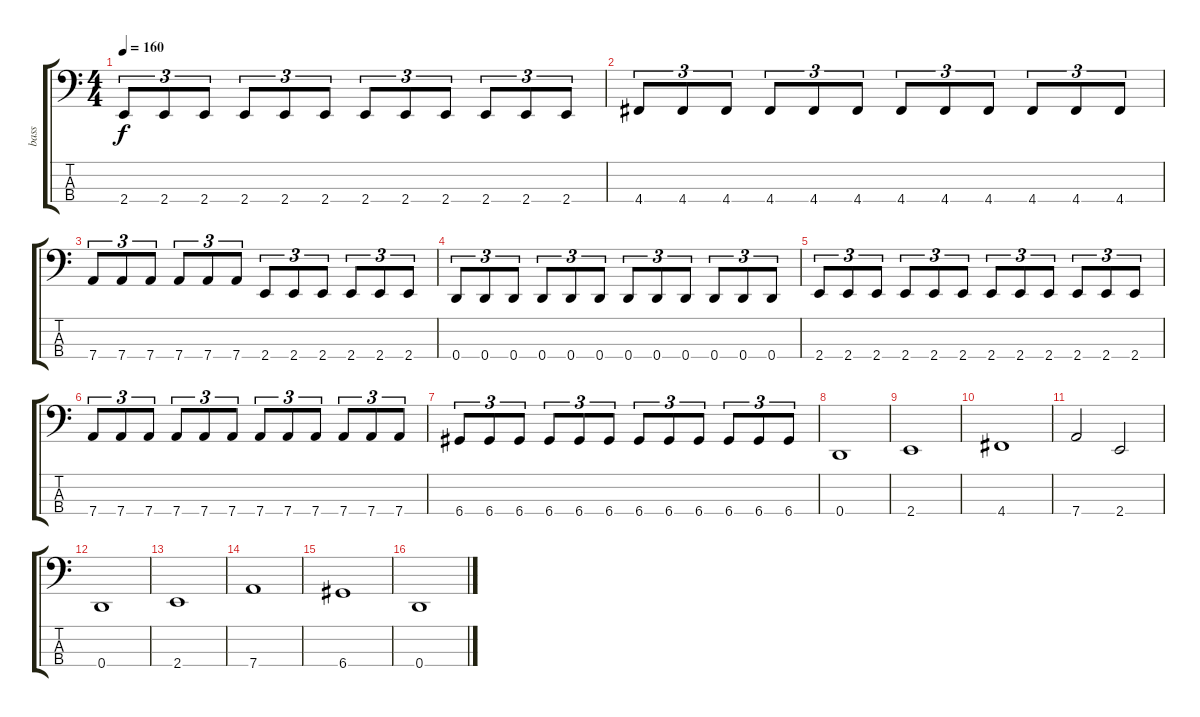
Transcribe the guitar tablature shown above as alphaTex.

\track ("bass" "bass") {instrument electricbassfinger}
\staff {score tabs}
\tuning (F2 C2 G1 D1) {hide}
\ts (4 4)
\tempo 160
\clef f4
\ks c
2.4.8{tu (3 2) dy f} 2.4.8{tu (3 2)} 2.4.8{tu (3 2)} 2.4.8{tu (3 2)} 2.4.8{tu (3 2)} 2.4.8{tu (3 2)} 2.4.8{tu (3 2)} 2.4.8{tu (3 2)} 2.4.8{tu (3 2)} 2.4.8{tu (3 2)} 2.4.8{tu (3 2)} 2.4.8{tu (3 2)} |
4.4.8{tu (3 2)} 4.4.8{tu (3 2)} 4.4.8{tu (3 2)} 4.4.8{tu (3 2)} 4.4.8{tu (3 2)} 4.4.8{tu (3 2)} 4.4.8{tu (3 2)} 4.4.8{tu (3 2)} 4.4.8{tu (3 2)} 4.4.8{tu (3 2)} 4.4.8{tu (3 2)} 4.4.8{tu (3 2)} |
7.4.8{tu (3 2)} 7.4.8{tu (3 2)} 7.4.8{tu (3 2)} 7.4.8{tu (3 2)} 7.4.8{tu (3 2)} 7.4.8{tu (3 2)} 2.4.8{tu (3 2)} 2.4.8{tu (3 2)} 2.4.8{tu (3 2)} 2.4.8{tu (3 2)} 2.4.8{tu (3 2)} 2.4.8{tu (3 2)} |
0.4.8{tu (3 2)} 0.4.8{tu (3 2)} 0.4.8{tu (3 2)} 0.4.8{tu (3 2)} 0.4.8{tu (3 2)} 0.4.8{tu (3 2)} 0.4.8{tu (3 2)} 0.4.8{tu (3 2)} 0.4.8{tu (3 2)} 0.4.8{tu (3 2)} 0.4.8{tu (3 2)} 0.4.8{tu (3 2)} |
2.4.8{tu (3 2)} 2.4.8{tu (3 2)} 2.4.8{tu (3 2)} 2.4.8{tu (3 2)} 2.4.8{tu (3 2)} 2.4.8{tu (3 2)} 2.4.8{tu (3 2)} 2.4.8{tu (3 2)} 2.4.8{tu (3 2)} 2.4.8{tu (3 2)} 2.4.8{tu (3 2)} 2.4.8{tu (3 2)} |
7.4.8{tu (3 2)} 7.4.8{tu (3 2)} 7.4.8{tu (3 2)} 7.4.8{tu (3 2)} 7.4.8{tu (3 2)} 7.4.8{tu (3 2)} 7.4.8{tu (3 2)} 7.4.8{tu (3 2)} 7.4.8{tu (3 2)} 7.4.8{tu (3 2)} 7.4.8{tu (3 2)} 7.4.8{tu (3 2)} |
6.4.8{tu (3 2)} 6.4.8{tu (3 2)} 6.4.8{tu (3 2)} 6.4.8{tu (3 2)} 6.4.8{tu (3 2)} 6.4.8{tu (3 2)} 6.4.8{tu (3 2)} 6.4.8{tu (3 2)} 6.4.8{tu (3 2)} 6.4.8{tu (3 2)} 6.4.8{tu (3 2)} 6.4.8{tu (3 2)} |
0.4.1 |
2.4.1 |
4.4.1 |
7.4.2 2.4.2 |
0.4.1 |
2.4.1 |
7.4.1 |
6.4.1 |
0.4.1
